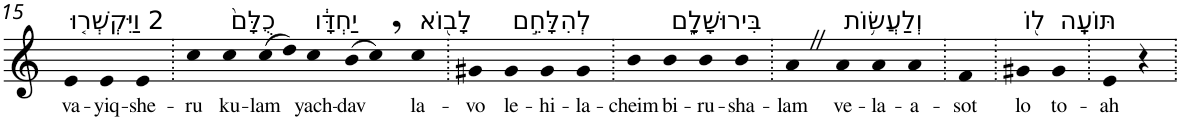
**kern	**text
*part1	*part1
*staff1	*staff1
*I"Piano	*
*I'Pno	*
!!LO:PB:g=z
*clefG2	*
*k[]	*
=15	=15
!LO:TX:a:t=2 וַיִּקְשְׁר֤וּ	!
!	!LO:LY:b
4e	va-
!	!LO:LY:b
4e	-yiq-
!	!LO:LY:b
4e	-she-
=16.	=16.
!	!LO:LY:b
4cc	-ru
!LO:TX:a:t=כֻלָּם֙	!
!	!LO:LY:b
4cc	ku-
!	!LO:LY:b
(>8cc	-lam
8dd)	.
!LO:TX:a:t=יַחְדָּ֔ו	!
!	!LO:LY:b
4cc	yach-
!	!LO:LY:b
(>8b	-dav
8cc,)	.
!LO:TX:a:t=לָב֖וֹא	!
!	!LO:LY:b
4cc	la-
=17.	=17.
!	!LO:LY:b
4g#X	-vo
!LO:TX:a:t=לְהִלָּחֵ֣ם	!
!	!LO:LY:b
4g#	le-
!	!LO:LY:b
4g#	-hi-
!	!LO:LY:b
4g#	-la-
=18.	=18.
!	!LO:LY:b
4b	-cheim
!LO:TX:a:t=בִּירוּשָׁלִָ֑ם	!
!	!LO:LY:b
4b	bi-
!	!LO:LY:b
4b	-ru-
!	!LO:LY:b
4b	-sha-
=19.	=19.
!	!LO:LY:b
4aZ	-lam
!LO:TX:a:t=וְלַעֲשׂ֥וֹת	!
!	!LO:LY:b
4a	ve-
!	!LO:LY:b
4a	-la-
!	!LO:LY:b
4a	-a-
=20.	=20.
!	!LO:LY:b
4f	-sot
=21.	=21.
!LO:TX:a:t=ל֖וֹ	!
!	!LO:LY:b
4g#X	lo
!LO:TX:a:t=תּוֹעָֽה	!
!	!LO:LY:b
4g#	to-
=22.	=22.
!	!LO:LY:b
4e	-ah
4r	.
=.	=.
*-	*-
